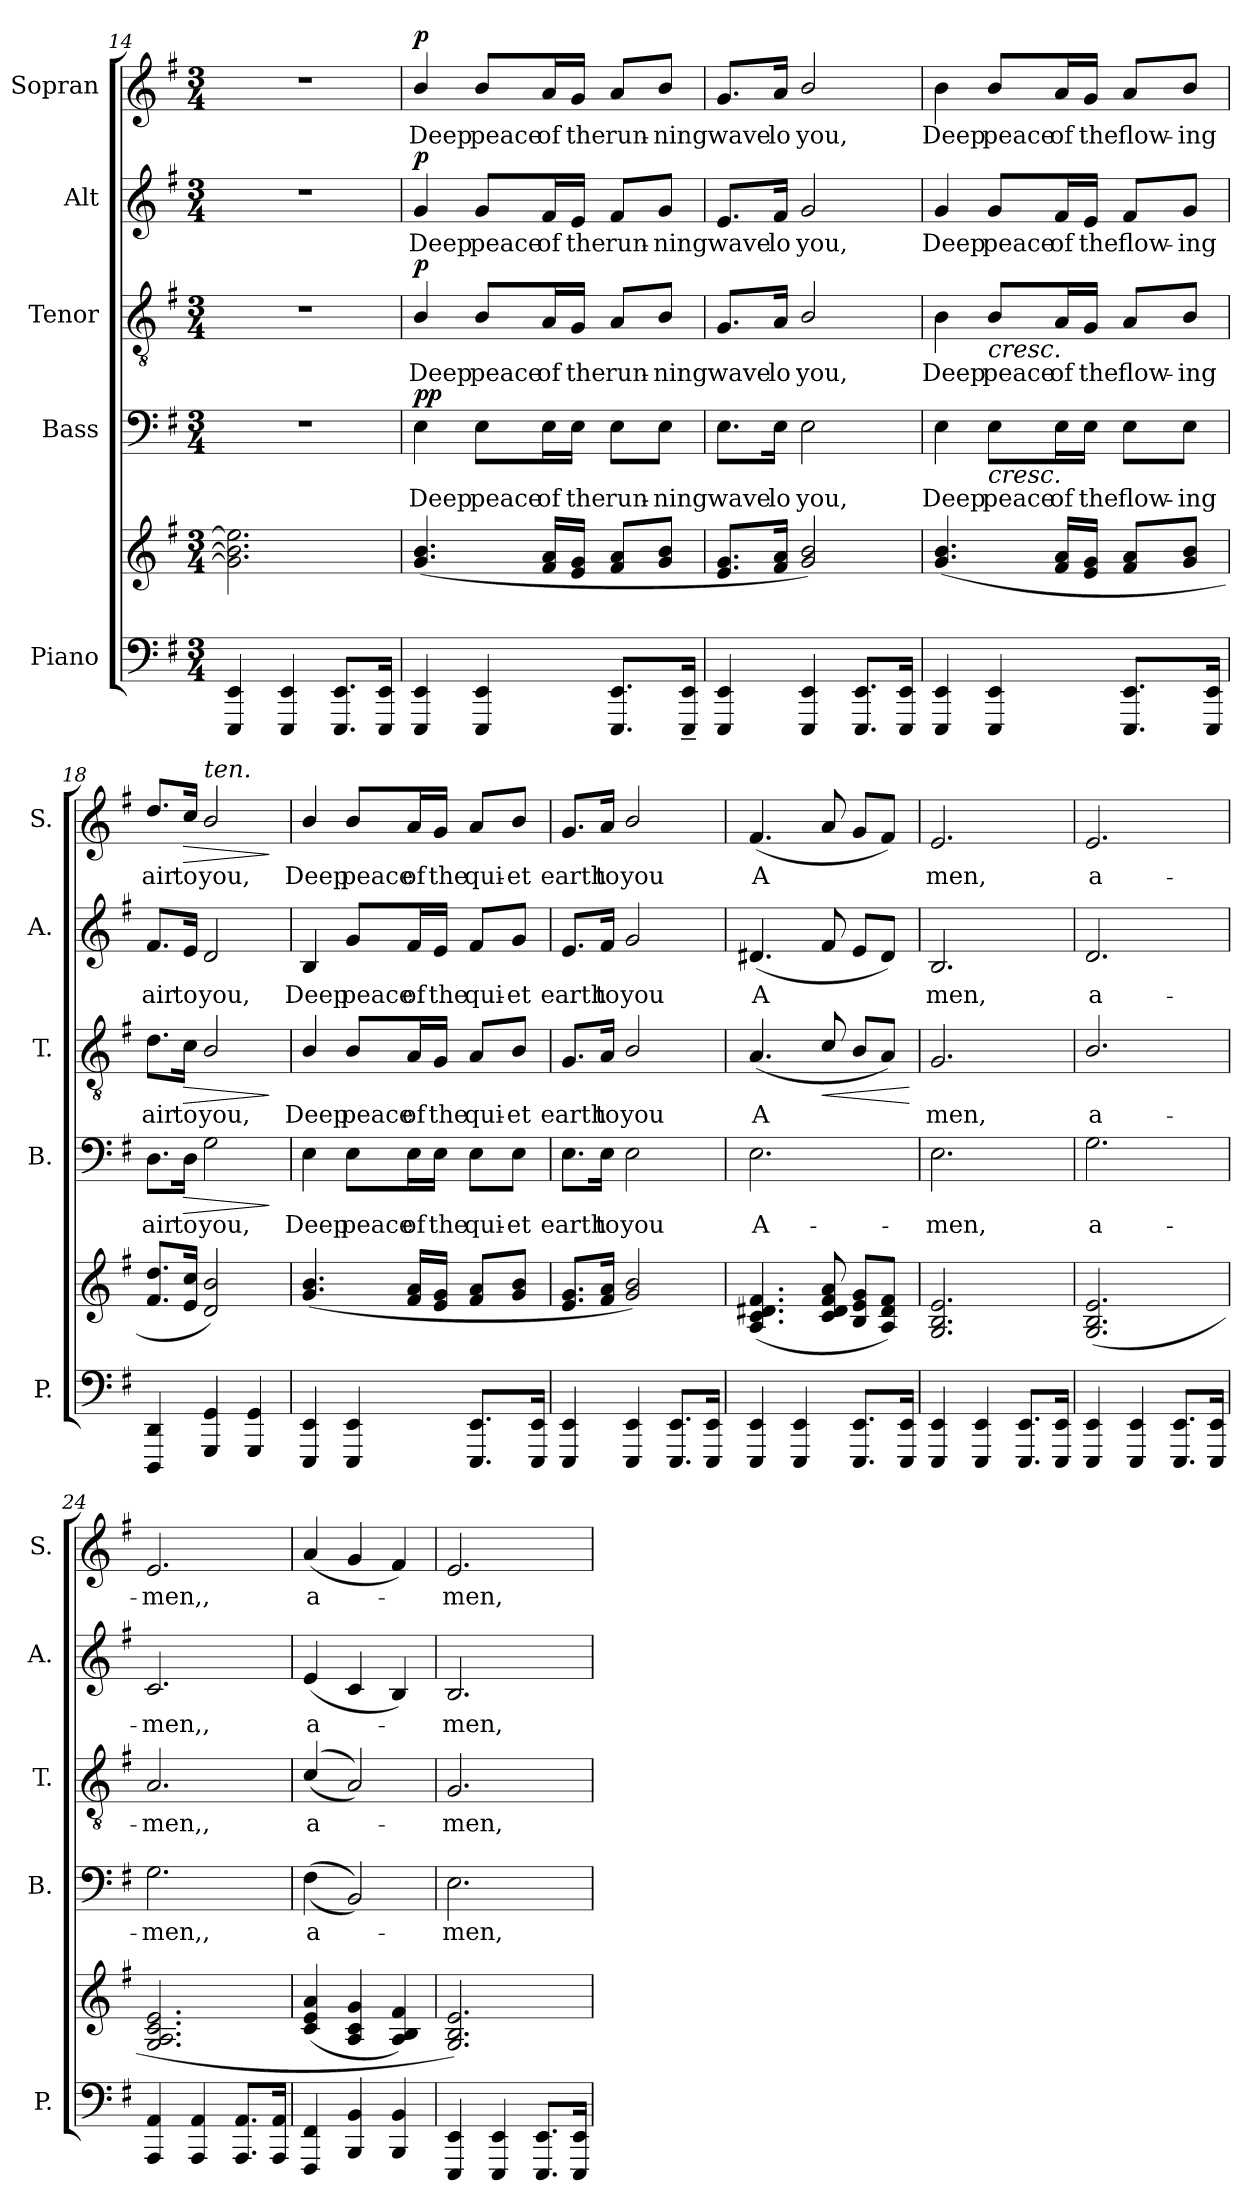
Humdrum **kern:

**kern	**kern	**kern	**text	**dynam	**kern	**text	**dynam	**kern	**text	**dynam	**kern	**text	**dynam
*part5	*part5	*part4	*part4	*part4	*part3	*part3	*part3	*part2	*part2	*part2	*part1	*part1	*part1
*staff6	*staff5	*staff4	*staff4	*staff4	*staff3	*staff3	*staff3	*staff2	*staff2	*staff2	*staff1	*staff1	*staff1
*I"Piano	*	*I"Bass	*	*	*I"Tenor	*	*	*I"Alt	*	*	*I"Sopran	*	*
*I'P.	*	*I'B.	*	*	*I'T.	*	*	*I'A.	*	*	*I'S.	*	*
*clefF4	*clefG2	*clefF4	*	*	*clefGv2	*	*	*clefG2	*	*	*clefG2	*	*
*k[f#]	*k[f#]	*k[f#]	*	*	*k[f#]	*	*	*k[f#]	*	*	*k[f#]	*	*
*M3/4	*M3/4	*M3/4	*	*	*M3/4	*	*	*M3/4	*	*	*M3/4	*	*
=14	=14	=14	=14	=14	=14	=14	=14	=14	=14	=14	=14	=14	=14
4EEE/ 4EE/	2.g\] 2.b\] 2.ee\]	2.r	.	.	2.r	.	.	2.r	.	.	2.r	.	.
4EEE/ 4EE/	.	.	.	.	.	.	.	.	.	.	.	.	.
8.EEE/ 8.EE/L	.	.	.	.	.	.	.	.	.	.	.	.	.
16EEE/ 16EE/Jk	.	.	.	.	.	.	.	.	.	.	.	.	.
!!LO:LB:g=z
=15	=15	=15	=15	=15	=15	=15	=15	=15	=15	=15	=15	=15	=15
!	!	!	!	!LO:DY:b	!	!	!	!	!	!	!	!	!
!	!	!	!	!LO:DY:n=1:a	!	!	!LO:DY:a	!	!	!LO:DY:a	!	!	!LO:DY:a
4EEE/ 4EE/	(4.g/ 4.b/	4E\	Deep	p p	4B/	Deep	p	4g/	Deep	p	4b/	Deep	p
4EEE/ 4EE/	.	8E\L	peace	.	8B/L	peace	.	8g/L	peace	.	8b/L	peace	.
.	16f#/ 16a/LL	16E\L	of	.	16A/L	of	.	16f#/L	of	.	16a/L	of	.
.	16e/ 16g/JJ	16E\JJ	the	.	16G/JJ	the	.	16e/JJ	the	.	16g/JJ	the	.
8.EEE/ 8.EE/L	8f#/ 8a/L	8E\L	run-	.	8A/L	run-	.	8f#/L	run-	.	8a/L	run-	.
.	8g/ 8b/J	8E\J	-ning	.	8B/J	-ning	.	8g/J	-ning	.	8b/J	-ning	.
16EEE/~ 16EE/~Jk	.	.	.	.	.	.	.	.	.	.	.	.	.
=16	=16	=16	=16	=16	=16	=16	=16	=16	=16	=16	=16	=16	=16
4EEE/ 4EE/	8.e/ 8.g/L	8.E\L	wave	.	8.G/L	wave	.	8.e/L	wave	.	8.g/L	wave	.
.	16f#/ 16a/Jk	16E\Jk	lo	.	16A/Jk	lo	.	16f#/Jk	lo	.	16a/Jk	lo	.
4EEE/ 4EE/	2g/ 2b/)	2E\	you,	.	2B/	you,	.	2g/	you,	.	2b/	you,	.
8.EEE/ 8.EE/L	.	.	.	.	.	.	.	.	.	.	.	.	.
16EEE/ 16EE/Jk	.	.	.	.	.	.	.	.	.	.	.	.	.
=17	=17	=17	=17	=17	=17	=17	=17	=17	=17	=17	=17	=17	=17
4EEE/ 4EE/	(4.g/ 4.b/	4E\	Deep	.	4B\	Deep	.	4g/	Deep	.	4b\	Deep	.
!	!	!	!	!LO:HP:b	!	!	!LO:HP:b	!	!	!	!	!	!
4EEE/ 4EE/	.	8E\L	peace	<	8B/L	peace	<	8g/L	peace	.	8b/L	peace	.
.	16f#/ 16a/LL	16E\L	of	.	16A/L	of	.	16f#/L	of	.	16a/L	of	.
.	16e/ 16g/JJ	16E\JJ	the	.	16G/JJ	the	.	16e/JJ	the	.	16g/JJ	the	.
8.EEE/ 8.EE/L	8f#/ 8a/L	8E\L	flow-	.	8A/L	flow-	.	8f#/L	flow-	.	8a/L	flow-	.
.	8g/ 8b/J	8E\J	-ing	.	8B/J	-ing	.	8g/J	-ing	.	8b/J	-ing	.
16EEE/ 16EE/Jk	.	.	.	.	.	.	.	.	.	.	.	.	.
=18	=18	=18	=18	=18	=18	=18	=18	=18	=18	=18	=18	=18	=18
4DDD/ 4DD/	8.f#/ 8.dd/L	8.D\L	air	.	8.d\L	air	.	8.f#/L	air	.	8.dd/L	air	.
!	!	!	!	!LO:HP:b	!	!	!LO:HP:b	!	!	!	!	!	!LO:HP:b
.	16e/ 16cc/Jk	16D\Jk	to	>	16c\Jk	to	>	16e/Jk	to	.	16cc/Jk	to	>
4GGG/ 4GG/	2d/ 2b/)	2G\	you,	.	2B/	you,	.	2d/	you,	.	2b~~/	you,	.
4GGG/ 4GG/	.	.	.	.	.	.	.	.	.	.	.	.	.
.	.	.	.	]	.	.	]	.	.	.	.	.	]
!!LO:PB:g=z
=19	=19	=19	=19	=19	=19	=19	=19	=19	=19	=19	=19	=19	=19
4EEE/ 4EE/	(4.g/ 4.b/	4E\	Deep	.	4B/	Deep	.	4B/	Deep	.	4b/	Deep	.
4EEE/ 4EE/	.	8E\L	peace	.	8B/L	peace	.	8g/L	peace	.	8b/L	peace	.
.	16f#/ 16a/LL	16E\L	of	.	16A/L	of	.	16f#/L	of	.	16a/L	of	.
.	16e/ 16g/JJ	16E\JJ	the	.	16G/JJ	the	.	16e/JJ	the	.	16g/JJ	the	.
8.EEE/ 8.EE/L	8f#/ 8a/L	8E\L	qui-	.	8A/L	qui-	.	8f#/L	qui-	.	8a/L	qui-	.
.	8g/ 8b/J	8E\J	-et	.	8B/J	-et	.	8g/J	-et	.	8b/J	-et	.
16EEE/ 16EE/Jk	.	.	.	.	.	.	.	.	.	.	.	.	.
=20	=20	=20	=20	=20	=20	=20	=20	=20	=20	=20	=20	=20	=20
4EEE/ 4EE/	8.e/ 8.g/L	8.E\L	earth	.	8.G/L	earth	.	8.e/L	earth	.	8.g/L	earth	.
.	16f#/ 16a/Jk	16E\Jk	to	.	16A/Jk	to	.	16f#/Jk	to	.	16a/Jk	to	.
4EEE/ 4EE/	2g/ 2b/)	2E\	you	.	2B/	you	.	2g/	you	.	2b/	you	.
8.EEE/ 8.EE/L	.	.	.	.	.	.	.	.	.	.	.	.	.
16EEE/ 16EE/Jk	.	.	.	.	.	.	.	.	.	.	.	.	.
=21	=21	=21	=21	=21	=21	=21	=21	=21	=21	=21	=21	=21	=21
4EEE/ 4EE/	(4.A/ 4.c/ 4.d#X/ 4.f#/	2.E\	-A-	.	(4.A/	-A-	.	(>4.d#X/	-A-	.	(4.f#/	-A-	.
4EEE/ 4EE/	.	.	.	.	.	.	.	.	.	.	.	.	.
!	!	!	!	!	!	!	!LO:HP:b	!	!	!	!	!	!
.	8c/ 8d#/ 8f#/ 8a/	.	.	.	8c/	.	<	8f#/	.	.	8a/	.	.
8.EEE/ 8.EE/L	8B/ 8e/ 8g/L	.	.	.	8B/L	.	.	8e/L	.	.	8g/L	.	.
.	8A/ 8d#/ 8f#/J)	.	.	.	8A/J)	--	.	8d#/J)	--	.	8f#/J)	--	.
16EEE/ 16EE/Jk	.	.	.	.	.	.	.	.	.	.	.	.	.
.	.	.	.	.	.	.	[	.	.	.	.	.	.
=22	=22	=22	=22	=22	=22	=22	=22	=22	=22	=22	=22	=22	=22
4EEE/ 4EE/	2.G/ 2.B/ 2.e/	2.E\	-men,	.	2.G/	men,	.	2.B/	men,	.	2.e/	men,	.
4EEE/ 4EE/	.	.	.	.	.	.	.	.	.	.	.	.	.
8.EEE/ 8.EE/L	.	.	.	.	.	.	.	.	.	.	.	.	.
16EEE/ 16EE/Jk	.	.	.	.	.	.	.	.	.	.	.	.	.
=23	=23	=23	=23	=23	=23	=23	=23	=23	=23	=23	=23	=23	=23
4EEE/ 4EE/	(>2.G/ 2.B/ 2.e/	2.G\	a-	.	2.B/	a-	.	2.d/	a-	.	2.e/	a-	.
4EEE/ 4EE/	.	.	.	.	.	.	.	.	.	.	.	.	.
8.EEE/ 8.EE/L	.	.	.	.	.	.	.	.	.	.	.	.	.
16EEE/ 16EE/Jk	.	.	.	.	.	.	.	.	.	.	.	.	.
.	.	.	.	[	.	.	[	.	.	.	.	.	.
!!LO:LB:g=z
=24	=24	=24	=24	=24	=24	=24	=24	=24	=24	=24	=24	=24	=24
4AAA/ 4AA/	2.G/ 2.A/ 2.c/ 2.e/	2.G\	-men,,	.	2.A/	-men,,	.	2.c/	-men,,	.	2.e/	-men,,	.
4AAA/ 4AA/	.	.	.	.	.	.	.	.	.	.	.	.	.
8.AAA/ 8.AA/L	.	.	.	.	.	.	.	.	.	.	.	.	.
16AAA/ 16AA/Jk	.	.	.	.	.	.	.	.	.	.	.	.	.
=25	=25	=25	=25	=25	=25	=25	=25	=25	=25	=25	=25	=25	=25
4FFF#/ 4FF#/	(4c/ 4e/ 4a/	((4F#\	a-	.	((4c/	a-	.	(4e/	a-	.	(4a/	a-	.
4BBB/ 4BB/	4A/ 4c/ 4g/	2BB/))	.	.	2A/))	.	.	4c/	.	.	4g/	.	.
4BBB/ 4BB/	4A/ 4B/ 4f#/)	.	.	.	.	.	.	4B/)	.	.	4f#/)	.	.
=26	=26	=26	=26	=26	=26	=26	=26	=26	=26	=26	=26	=26	=26
4EEE/ 4EE/	2.G/ 2.B/ 2.e/)	2.E\	-men,	.	2.G/	-men,	.	2.B/	-men,	.	2.e/	-men,	.
4EEE/ 4EE/	.	.	.	.	.	.	.	.	.	.	.	.	.
8.EEE/ 8.EE/L	.	.	.	.	.	.	.	.	.	.	.	.	.
16EEE/ 16EE/Jk	.	.	.	.	.	.	.	.	.	.	.	.	.
=	=	=	=	=	=	=	=	=	=	=	=	=	=
*-	*-	*-	*-	*-	*-	*-	*-	*-	*-	*-	*-	*-	*-
